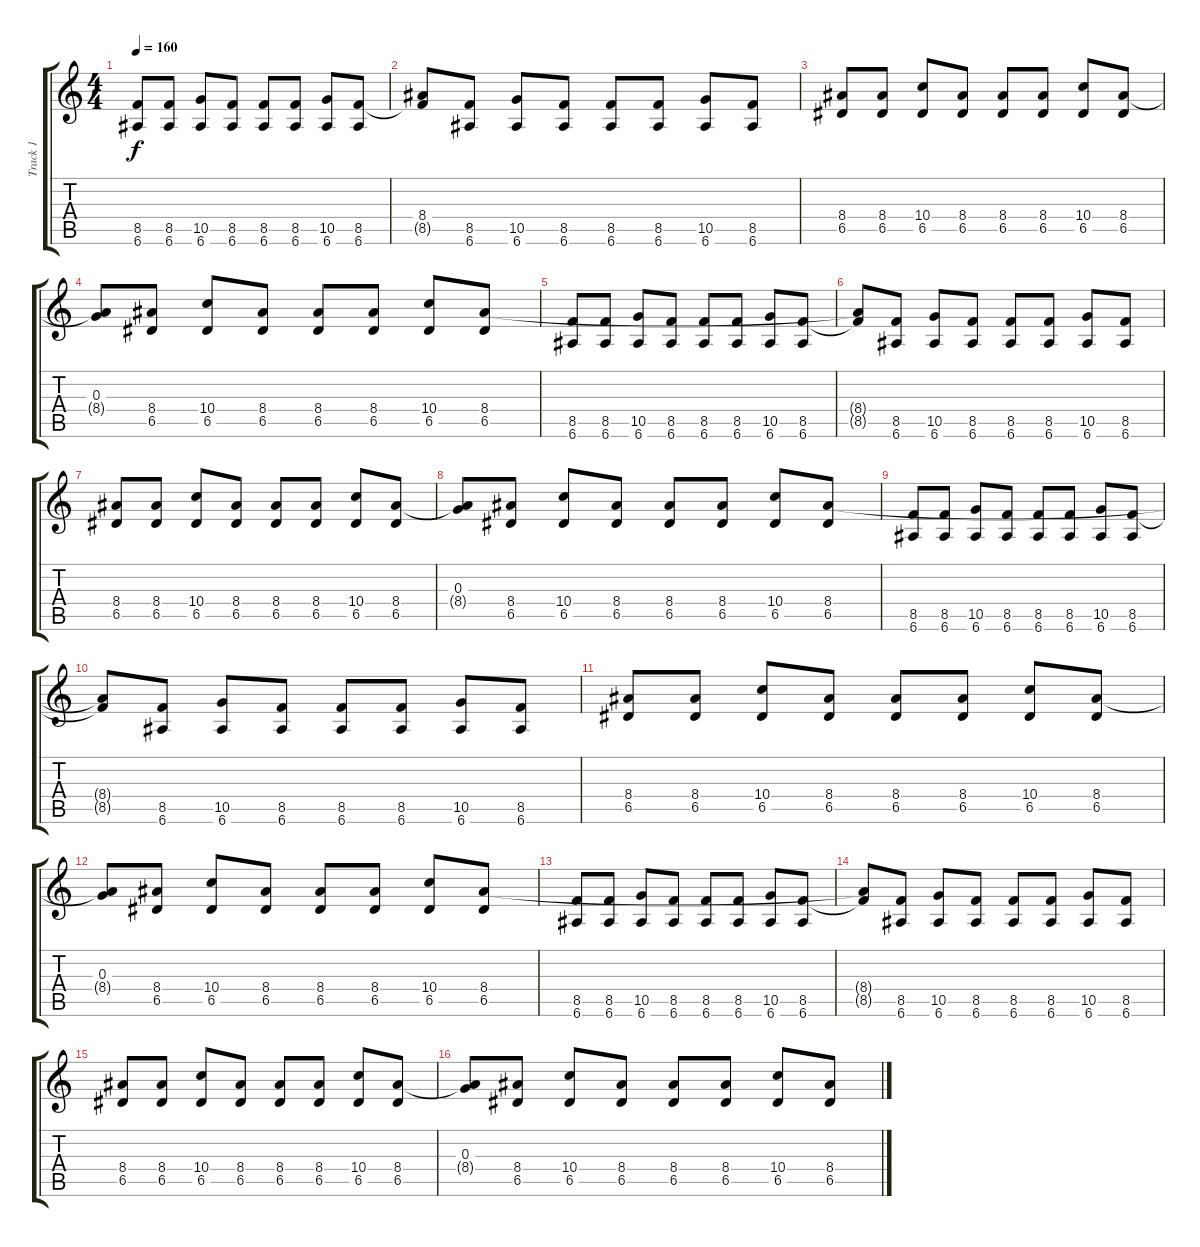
\track ("Track 1" "Track 1") {instrument overdrivenguitar}
\staff {score tabs}
\tuning (E4 B3 G3 D3 A2 E2) {hide}
\ts (4 4)
\tempo 160
\clef g2
\ks c
(8.5 6.6).8{dy f} (8.5 6.6).8 (10.5 6.6).8 (8.5 6.6).8 (8.5 6.6).8 (8.5 6.6).8 (10.5 6.6).8 (8.5 6.6).8 |
(8.4{t} 8.5{t}).8 (8.5 6.6).8 (10.5 6.6).8 (8.5 6.6).8 (8.5 6.6).8 (8.5 6.6).8 (10.5 6.6).8 (8.5 6.6).8 |
(8.4 6.5).8 (8.4 6.5).8 (10.4 6.5).8 (8.4 6.5).8 (8.4 6.5).8 (8.4 6.5).8 (10.4 6.5).8 (8.4 6.5).8 |
(0.3 8.4{t}).8 (8.4 6.5).8 (10.4 6.5).8 (8.4 6.5).8 (8.4 6.5).8 (8.4 6.5).8 (10.4 6.5).8 (8.4 6.5).8 |
(8.5 6.6).8 (8.5 6.6).8 (10.5 6.6).8 (8.5 6.6).8 (8.5 6.6).8 (8.5 6.6).8 (10.5 6.6).8 (8.5 6.6).8 |
(8.4{t} 8.5{t}).8 (8.5 6.6).8 (10.5 6.6).8 (8.5 6.6).8 (8.5 6.6).8 (8.5 6.6).8 (10.5 6.6).8 (8.5 6.6).8 |
(8.4 6.5).8 (8.4 6.5).8 (10.4 6.5).8 (8.4 6.5).8 (8.4 6.5).8 (8.4 6.5).8 (10.4 6.5).8 (8.4 6.5).8 |
(0.3 8.4{t}).8 (8.4 6.5).8 (10.4 6.5).8 (8.4 6.5).8 (8.4 6.5).8 (8.4 6.5).8 (10.4 6.5).8 (8.4 6.5).8 |
(8.5 6.6).8 (8.5 6.6).8 (10.5 6.6).8 (8.5 6.6).8 (8.5 6.6).8 (8.5 6.6).8 (10.5 6.6).8 (8.5 6.6).8 |
(8.4{t} 8.5{t}).8 (8.5 6.6).8 (10.5 6.6).8 (8.5 6.6).8 (8.5 6.6).8 (8.5 6.6).8 (10.5 6.6).8 (8.5 6.6).8 |
(8.4 6.5).8 (8.4 6.5).8 (10.4 6.5).8 (8.4 6.5).8 (8.4 6.5).8 (8.4 6.5).8 (10.4 6.5).8 (8.4 6.5).8 |
(0.3 8.4{t}).8 (8.4 6.5).8 (10.4 6.5).8 (8.4 6.5).8 (8.4 6.5).8 (8.4 6.5).8 (10.4 6.5).8 (8.4 6.5).8 |
(8.5 6.6).8 (8.5 6.6).8 (10.5 6.6).8 (8.5 6.6).8 (8.5 6.6).8 (8.5 6.6).8 (10.5 6.6).8 (8.5 6.6).8 |
(8.4{t} 8.5{t}).8 (8.5 6.6).8 (10.5 6.6).8 (8.5 6.6).8 (8.5 6.6).8 (8.5 6.6).8 (10.5 6.6).8 (8.5 6.6).8 |
(8.4 6.5).8 (8.4 6.5).8 (10.4 6.5).8 (8.4 6.5).8 (8.4 6.5).8 (8.4 6.5).8 (10.4 6.5).8 (8.4 6.5).8 |
(0.3 8.4{t}).8 (8.4 6.5).8 (10.4 6.5).8 (8.4 6.5).8 (8.4 6.5).8 (8.4 6.5).8 (10.4 6.5).8 (8.4 6.5).8
